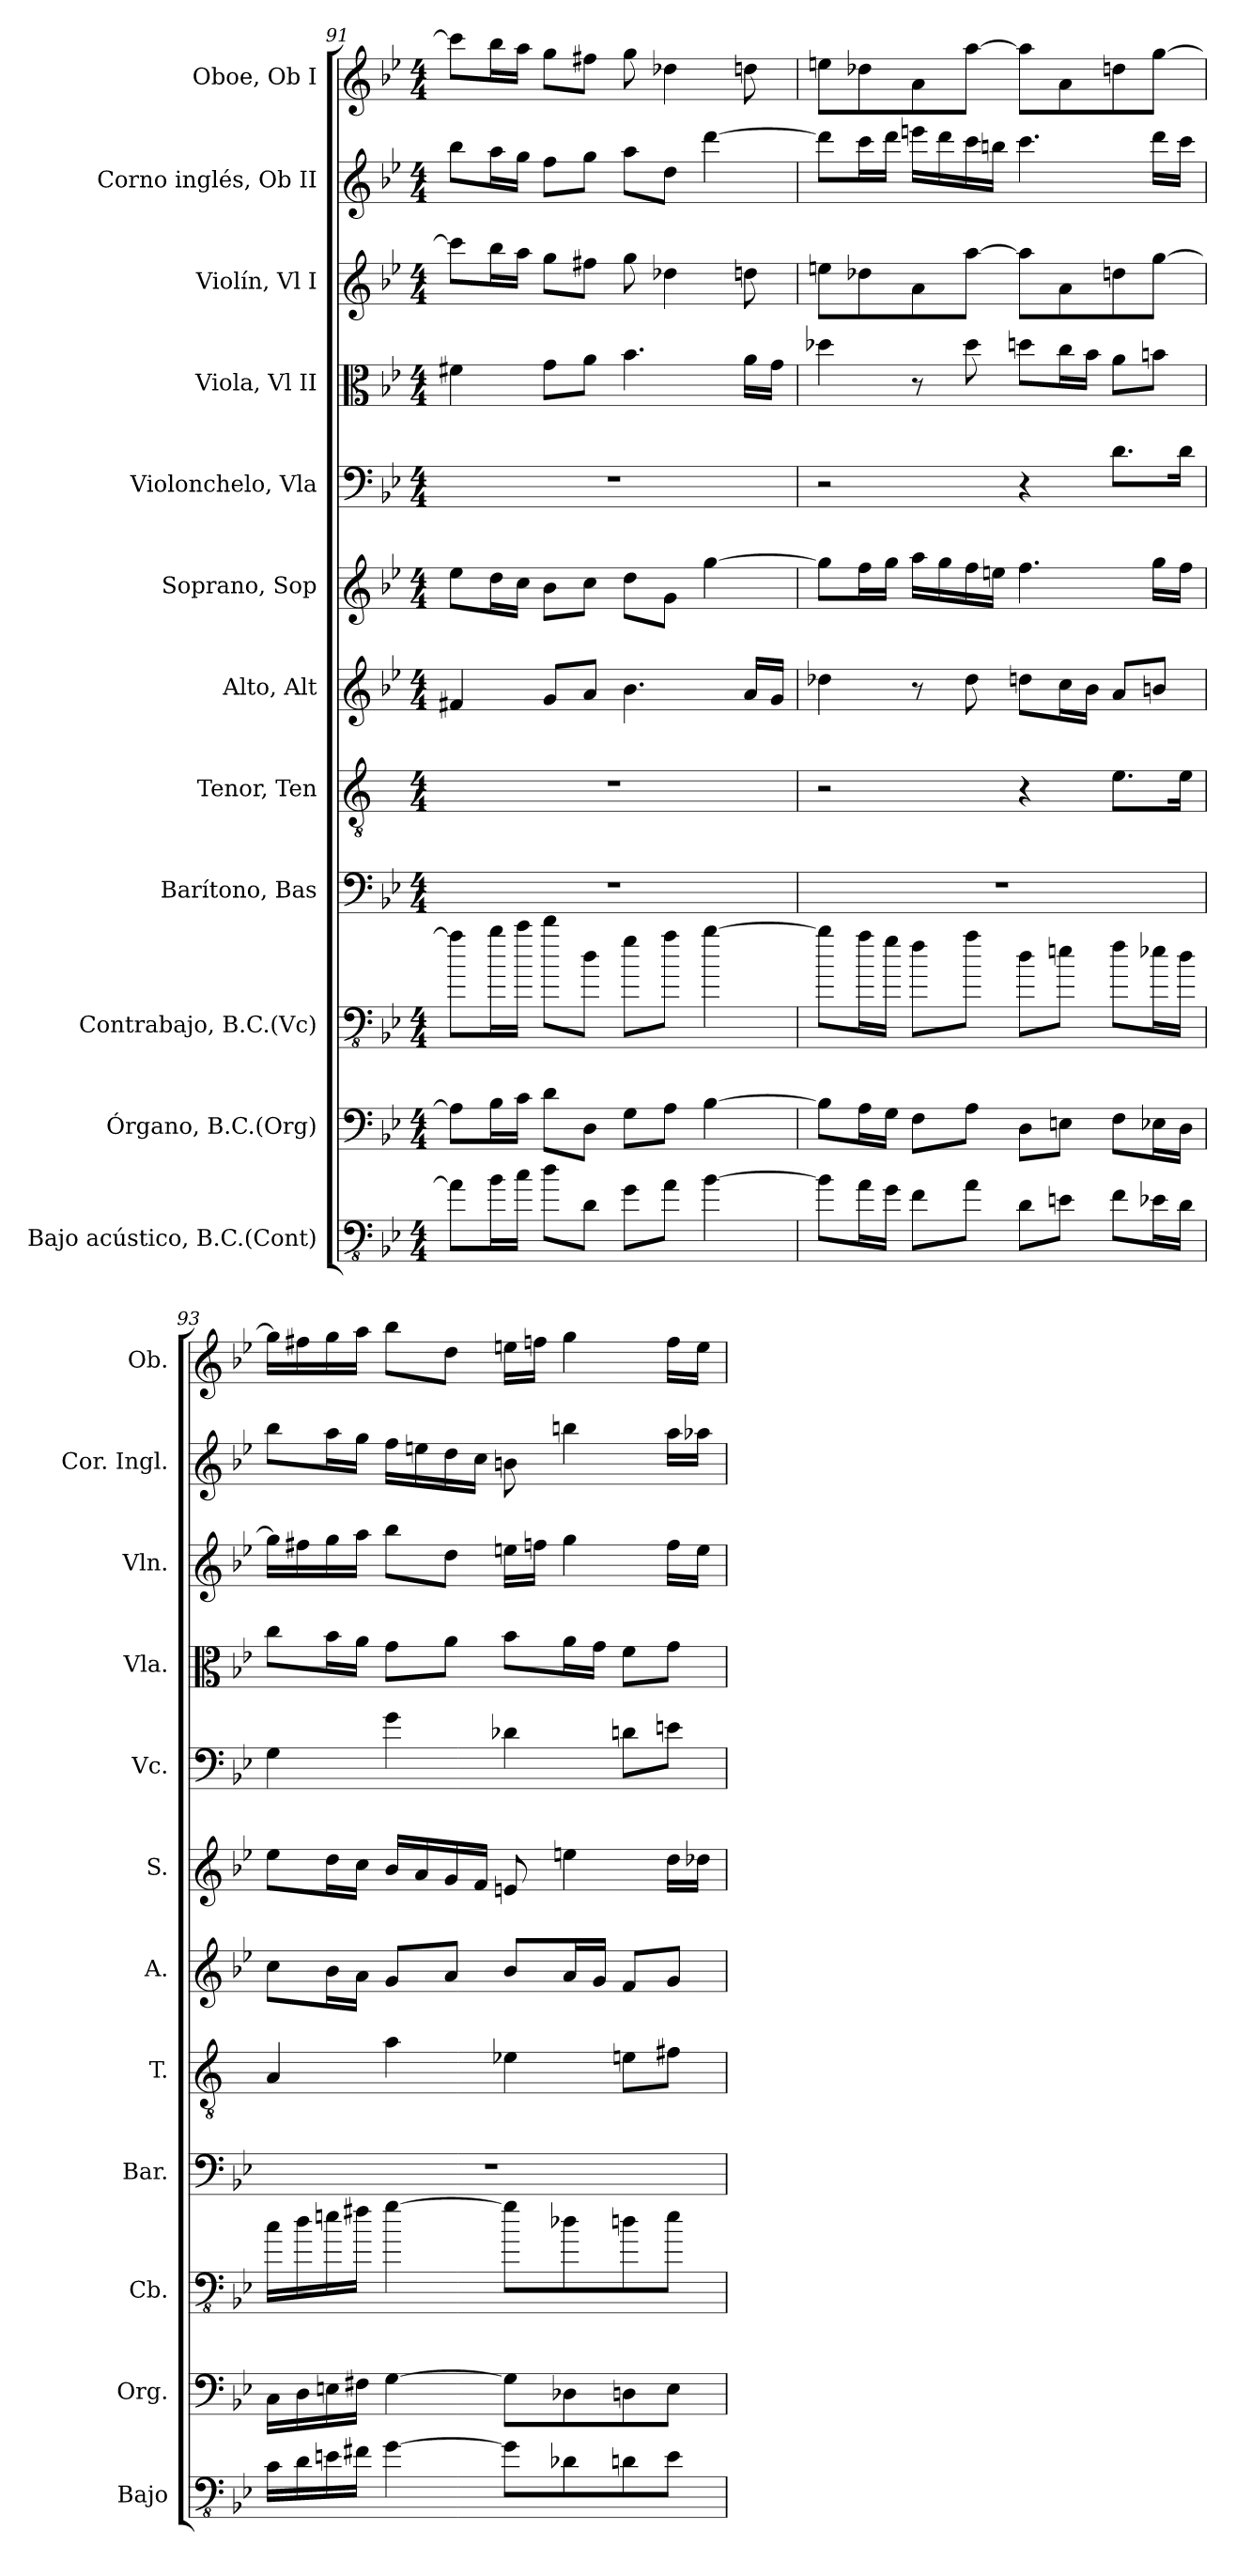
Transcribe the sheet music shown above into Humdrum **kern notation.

**kern	**kern	**kern	**kern	**kern	**kern	**kern	**kern	**kern	**kern	**kern	**kern
*part12	*part11	*part10	*part9	*part8	*part7	*part6	*part5	*part4	*part3	*part2	*part1
*staff12	*staff11	*staff10	*staff9	*staff8	*staff7	*staff6	*staff5	*staff4	*staff3	*staff2	*staff1
*I"Bajo acústico, B.C.(Cont)	*I"Órgano, B.C.(Org)	*I"Contrabajo, B.C.(Vc)	*I"Barítono, Bas	*I"Tenor, Ten	*I"Alto, Alt	*I"Soprano, Sop	*I"Violonchelo, Vla	*I"Viola, Vl II	*I"Violín, Vl I	*I"Corno inglés, Ob II	*I"Oboe, Ob I
*I'Bajo	*I'Org.	*I'Cb.	*I'Bar.	*I'T.	*I'A.	*I'S.	*I'Vc.	*I'Vla.	*I'Vln.	*I'Cor. Ingl.	*I'Ob.
*clefFv4	*clefF4	*clefFv4	*clefF4	*clefGv2	*clefG2	*clefG2	*clefF4	*clefC3	*clefG2	*clefG2	*clefG2
*ITrd7c12	*	*ITrd7c12	*	*ITrd1c2	*	*	*	*	*	*ITrd4c7	*
*k[b-e-]	*k[b-e-]	*k[b-e-]	*k[b-e-]	*k[b-e-]	*k[b-e-]	*k[b-e-]	*k[b-e-]	*k[b-e-]	*k[b-e-]	*k[b-e-a-]	*k[b-e-]
*M4/4	*M4/4	*M4/4	*M4/4	*M4/4	*M4/4	*M4/4	*M4/4	*M4/4	*M4/4	*M4/4	*M4/4
=91	=91	=91	=91	=91	=91	=91	=91	=91	=91	=91	=91
8AA\L]	8A\L]	8A\L]	1r	1r	4f#X/	8ee-\L	1r	4f#X\	8ccc\L]	8ee-\L	8ccc\L]
16BB-\L	16B-\L	16B-\L	.	.	.	16dd\L	.	.	16bb-\L	16dd\L	16bb-\L
16C\JJ	16c\JJ	16c\JJ	.	.	.	16cc\JJ	.	.	16aa\JJ	16cc\JJ	16aa\JJ
8D\L	8d\L	8d\L	.	.	8g/L	8b-\L	.	8g\L	8gg\L	8b-\L	8gg\L
8DD\J	8D\J	8D\J	.	.	8a/J	8cc\J	.	8a\J	8ff#X\J	8cc\J	8ff#X\J
8GG\L	8G\L	8G\L	.	.	4.b-\	8dd\L	.	4.b-\	8gg\	8dd\L	8gg\
8AA\J	8A\J	8A\J	.	.	.	8g\J	.	.	4dd-X\	8g\J	4dd-X\
[4BB-\	[4B-\	[4B-\	.	.	.	[4gg\	.	.	.	[4gg\	.
.	.	.	.	.	16a/LL	.	.	16a\LL	8ddn\	.	8ddn\
.	.	.	.	.	16g/JJ	.	.	16g\JJ	.	.	.
!!LO:PB:g=z
=92	=92	=92	=92	=92	=92	=92	=92	=92	=92	=92	=92
8BB-\L]	8B-\L]	8B-\L]	1r	2r	4dd-X\	8gg\L]	2r	4dd-X\	8een\L	8gg\L]	8een\L
16AA\L	16A\L	16A\L	.	.	.	16ff\L	.	.	8dd-X\	16ff\L	8dd-X\
16GG\JJ	16G\JJ	16G\JJ	.	.	.	16gg\JJ	.	.	.	16gg\JJ	.
8FF\L	8F\L	8F\L	.	.	8r	16aa\LL	.	8r	8a\	16aan\LL	8a\
.	.	.	.	.	.	16gg\	.	.	.	16gg\	.
8AA\J	8A\J	8A\J	.	.	8dd-\	16ff\	.	8dd-\	[8aa\J	16ff\	[8aa\J
.	.	.	.	.	.	16een\JJ	.	.	.	16een\JJ	.
8DD\L	8D\L	8D\L	.	4r	8ddn\L	4.ff\	4r	8ddn\L	8aa\L]	4.ff\	8aa\L]
8EEn\J	8En\J	8En\J	.	.	16cc\L	.	.	16cc\L	8a\	.	8a\
.	.	.	.	.	16b-\JJ	.	.	16b-\JJ	.	.	.
8FF\L	8F\L	8F\L	.	8.d\L	8a/L	.	8.d\L	8a\L	8ddn\	.	8ddn\
16EE-X\L	16E-X\L	16E-X\L	.	.	8bn/J	16gg\LL	.	8bn\J	[8gg\J	16gg\LL	[8gg\J
16DD\JJ	16D\JJ	16D\JJ	.	16d\Jk	.	16ff\JJ	16d\Jk	.	.	16ff\JJ	.
=93	=93	=93	=93	=93	=93	=93	=93	=93	=93	=93	=93
16CC\LL	16C\LL	16C\LL	1r	4G/	8cc\L	8ee-\L	4G\	8cc\L	16gg\LL]	8ee-\L	16gg\LL]
16DD\	16D\	16D\	.	.	.	.	.	.	16ff#X\	.	16ff#X\
16EEn\	16En\	16En\	.	.	16b-\L	16dd\L	.	16b-\L	16gg\	16dd\L	16gg\
16FF#X\JJ	16F#X\JJ	16F#X\JJ	.	.	16a\JJ	16cc\JJ	.	16a\JJ	16aa\JJ	16cc\JJ	16aa\JJ
[4GG\	[4G\	[4G\	.	4g\	8g/L	16b-/LL	4g\	8g\L	8bb-\L	16b-\LL	8bb-\L
.	.	.	.	.	.	16a/	.	.	.	16an\	.
.	.	.	.	.	8a/J	16g/	.	8a\J	8dd\J	16g\	8dd\J
.	.	.	.	.	.	16f/JJ	.	.	.	16f\JJ	.
8GG\L]	8G\L]	8G\L]	.	4d-X\	8b-/L	8en/	4d-X\	8b-\L	16een\LL	8en\	16een\LL
.	.	.	.	.	.	.	.	.	16ffn\JJ	.	16ffn\JJ
8DD-X\	8D-X\	8D-X\	.	.	16a/L	4een\	.	16a\L	4gg\	4een\	4gg\
.	.	.	.	.	16g/JJ	.	.	16g\JJ	.	.	.
8DDn\	8Dn\	8Dn\	.	8dn\L	8f/L	.	8dn\L	8f\L	.	.	.
8EE\J	8E\J	8E\J	.	8en\J	8g/J	16dd\LL	8en\J	8g\J	16ff\LL	16dd\LL	16ff\LL
.	.	.	.	.	.	16dd-X\JJ	.	.	16ee\JJ	16dd-X\JJ	16ee\JJ
=	=	=	=	=	=	=	=	=	=	=	=
*-	*-	*-	*-	*-	*-	*-	*-	*-	*-	*-	*-
